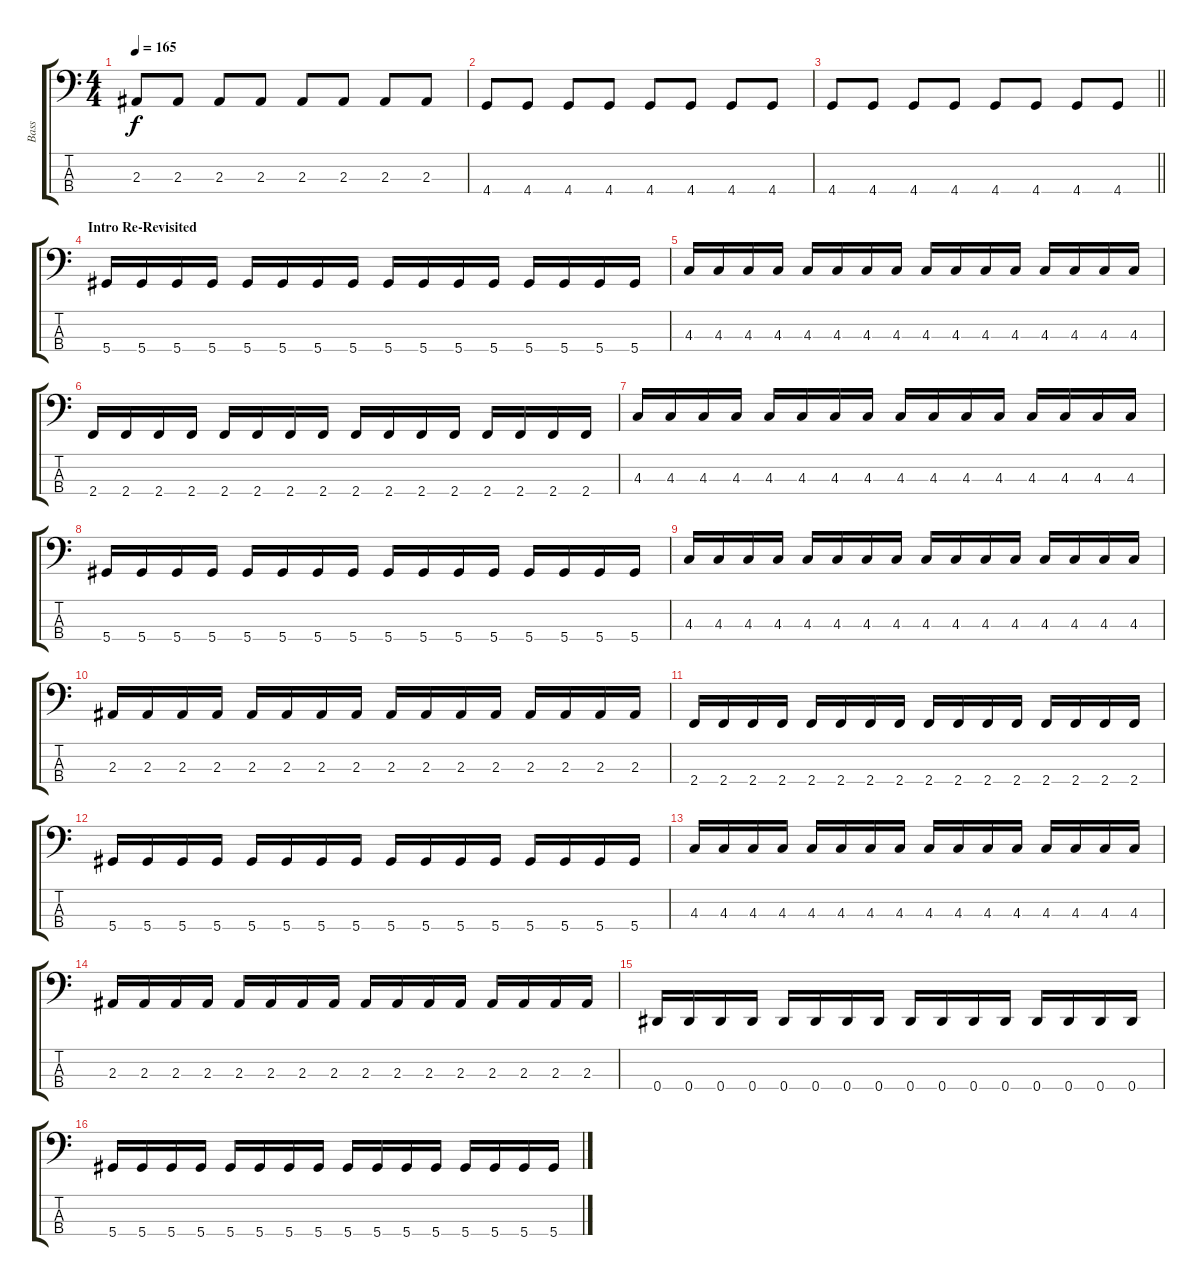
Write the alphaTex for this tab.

\track ("Bass" "Bass") {instrument electricbasspick}
\staff {score tabs}
\tuning (Gb2 Db2 Ab1 Eb1) {hide}
\ts (4 4)
\tempo 165
\clef f4
\ks c
2.3.8{dy f} 2.3.8 2.3.8 2.3.8 2.3.8 2.3.8 2.3.8 2.3.8 |
4.4.8 4.4.8 4.4.8 4.4.8 4.4.8 4.4.8 4.4.8 4.4.8 |
\barLineRight lightlight
4.4.8 4.4.8 4.4.8 4.4.8 4.4.8 4.4.8 4.4.8 4.4.8 |
\section ("" "Intro Re-Revisited")
5.4.16 5.4.16 5.4.16 5.4.16 5.4.16 5.4.16 5.4.16 5.4.16 5.4.16 5.4.16 5.4.16 5.4.16 5.4.16 5.4.16 5.4.16 5.4.16 |
4.3.16 4.3.16 4.3.16 4.3.16 4.3.16 4.3.16 4.3.16 4.3.16 4.3.16 4.3.16 4.3.16 4.3.16 4.3.16 4.3.16 4.3.16 4.3.16 |
2.4.16 2.4.16 2.4.16 2.4.16 2.4.16 2.4.16 2.4.16 2.4.16 2.4.16 2.4.16 2.4.16 2.4.16 2.4.16 2.4.16 2.4.16 2.4.16 |
4.3.16 4.3.16 4.3.16 4.3.16 4.3.16 4.3.16 4.3.16 4.3.16 4.3.16 4.3.16 4.3.16 4.3.16 4.3.16 4.3.16 4.3.16 4.3.16 |
5.4.16 5.4.16 5.4.16 5.4.16 5.4.16 5.4.16 5.4.16 5.4.16 5.4.16 5.4.16 5.4.16 5.4.16 5.4.16 5.4.16 5.4.16 5.4.16 |
4.3.16 4.3.16 4.3.16 4.3.16 4.3.16 4.3.16 4.3.16 4.3.16 4.3.16 4.3.16 4.3.16 4.3.16 4.3.16 4.3.16 4.3.16 4.3.16 |
2.3.16 2.3.16 2.3.16 2.3.16 2.3.16 2.3.16 2.3.16 2.3.16 2.3.16 2.3.16 2.3.16 2.3.16 2.3.16 2.3.16 2.3.16 2.3.16 |
2.4.16 2.4.16 2.4.16 2.4.16 2.4.16 2.4.16 2.4.16 2.4.16 2.4.16 2.4.16 2.4.16 2.4.16 2.4.16 2.4.16 2.4.16 2.4.16 |
5.4.16 5.4.16 5.4.16 5.4.16 5.4.16 5.4.16 5.4.16 5.4.16 5.4.16 5.4.16 5.4.16 5.4.16 5.4.16 5.4.16 5.4.16 5.4.16 |
4.3.16 4.3.16 4.3.16 4.3.16 4.3.16 4.3.16 4.3.16 4.3.16 4.3.16 4.3.16 4.3.16 4.3.16 4.3.16 4.3.16 4.3.16 4.3.16 |
2.3.16 2.3.16 2.3.16 2.3.16 2.3.16 2.3.16 2.3.16 2.3.16 2.3.16 2.3.16 2.3.16 2.3.16 2.3.16 2.3.16 2.3.16 2.3.16 |
0.4.16 0.4.16 0.4.16 0.4.16 0.4.16 0.4.16 0.4.16 0.4.16 0.4.16 0.4.16 0.4.16 0.4.16 0.4.16 0.4.16 0.4.16 0.4.16 |
5.4.16 5.4.16 5.4.16 5.4.16 5.4.16 5.4.16 5.4.16 5.4.16 5.4.16 5.4.16 5.4.16 5.4.16 5.4.16 5.4.16 5.4.16 5.4.16
